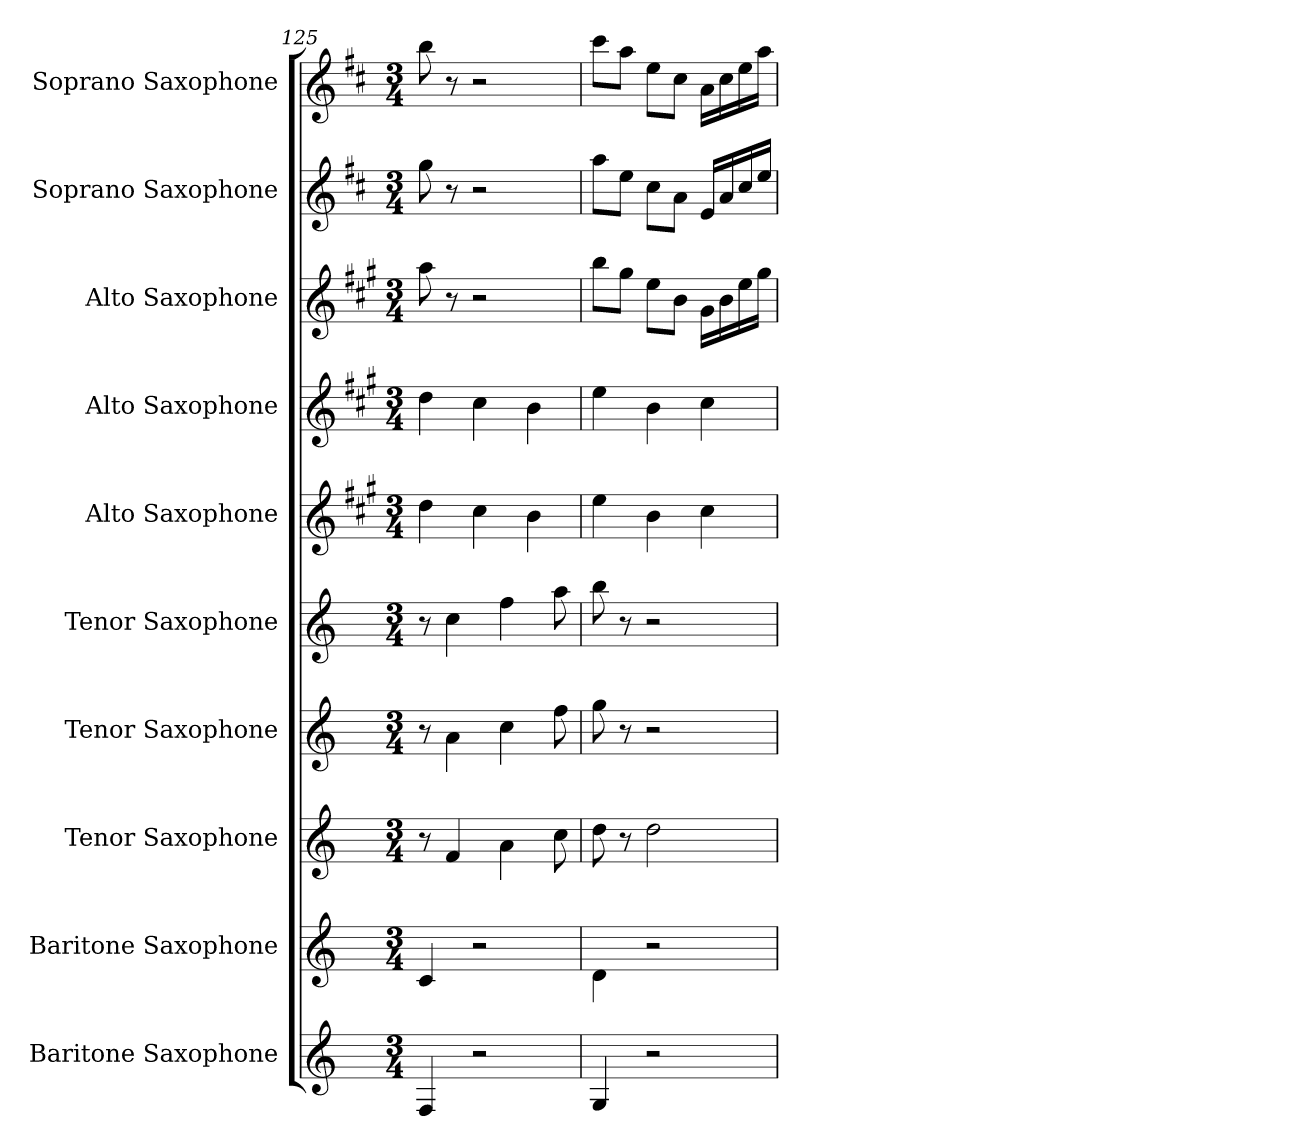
**kern	**kern	**kern	**kern	**kern	**kern	**kern	**kern	**kern	**kern
*part10	*part9	*part8	*part7	*part6	*part5	*part4	*part3	*part2	*part1
*staff10	*staff9	*staff8	*staff7	*staff6	*staff5	*staff4	*staff3	*staff2	*staff1
*I"Baritone Saxophone	*I"Baritone Saxophone	*I"Tenor Saxophone	*I"Tenor Saxophone	*I"Tenor Saxophone	*I"Alto Saxophone	*I"Alto Saxophone	*I"Alto Saxophone	*I"Soprano Saxophone	*I"Soprano Saxophone
*I'Bar. Sax.	*I'Bar. Sax.	*I'T. Sax.	*I'T. Sax.	*I'T. Sax.	*I'A. Sax.	*I'A. Sax.	*I'A. Sax.	*I'S. Sax.	*I'S. Sax.
!!LO:PB:g=z
*clefG2	*clefG2	*clefG2	*clefG2	*clefG2	*clefG2	*clefG2	*clefG2	*clefG2	*clefG2
*ITrd12c21	*ITrd12c21	*ITrd8c14	*ITrd8c14	*ITrd8c14	*ITrd5c9	*ITrd5c9	*ITrd5c9	*ITrd1c2	*ITrd1c2
*k[]	*k[]	*k[]	*k[]	*k[]	*k[]	*k[]	*k[]	*k[]	*k[]
*M3/4	*M3/4	*M3/4	*M3/4	*M3/4	*M3/4	*M3/4	*M3/4	*M3/4	*M3/4
=125	=125	=125	=125	=125	=125	=125	=125	=125	=125
4FF/	4C/	8r	8r	8r	4f\	4f\	8cc\	8ff\	8aa\
.	.	4F/	4A\	4c\	.	.	8r	8r	8r
2r	2r	.	.	.	4e\	4e\	2r	2r	2r
.	.	4A\	4c\	4f\	.	.	.	.	.
.	.	.	.	.	4d\	4d\	.	.	.
.	.	8c\	8f\	8a\	.	.	.	.	.
=126	=126	=126	=126	=126	=126	=126	=126	=126	=126
4GG/	4D\	8d\	8g\	8b\	4g\	4g\	8dd\L	8gg\L	8bb\L
.	.	8r	8r	8r	.	.	8b\J	8dd\J	8gg\J
2r	2r	2d\	2r	2r	4d\	4d\	8g\L	8b\L	8dd\L
.	.	.	.	.	.	.	8d\J	8g\J	8b\J
.	.	.	.	.	4e\	4e\	16B\LL	16d/LL	16g\LL
.	.	.	.	.	.	.	16d\	16g/	16b\
.	.	.	.	.	.	.	16g\	16b/	16dd\
.	.	.	.	.	.	.	16b\JJ	16dd/JJ	16gg\JJ
=	=	=	=	=	=	=	=	=	=
*-	*-	*-	*-	*-	*-	*-	*-	*-	*-
